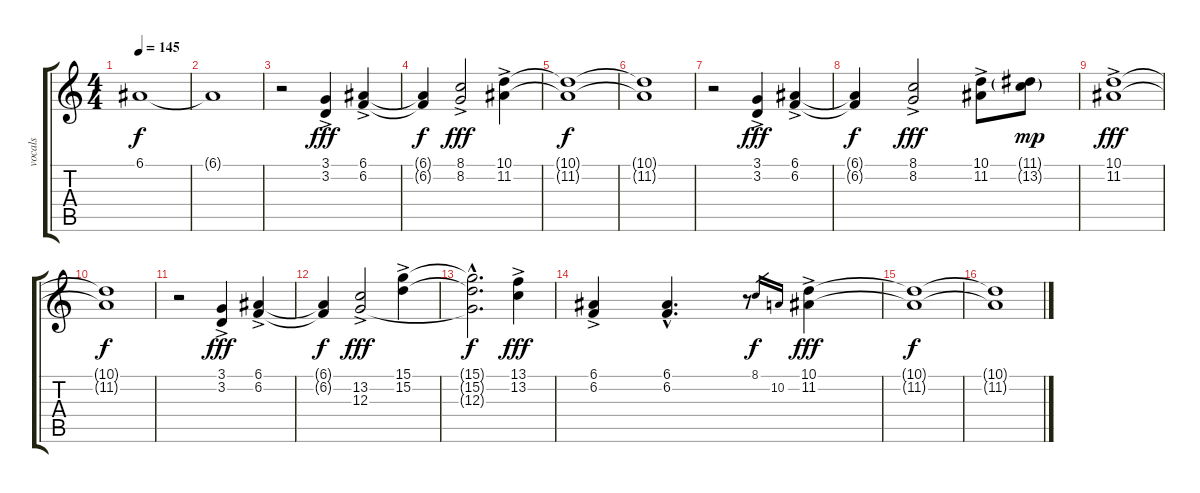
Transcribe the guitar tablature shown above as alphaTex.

\track ("vocals" "vocals") {instrument lead2sawtooth}
\staff {score tabs}
\tuning (E4 B3 G3 D3 A2 E2) {hide}
\ts (4 4)
\tempo 145
\clef g2
\ks c
6.1{t}.1{dy f} |
6.1{t}.1 |
r.2 (3.1 3.2{ac}).4{dy fff} (6.1 6.2{ac}).4 |
(6.1{t} 6.2{t}).4{dy f} (8.1 8.2{ac}).2{dy fff} (10.1 11.2{ac}).4 |
(10.1{t} 11.2{t}).1{dy f} |
(10.1{t} 11.2{t}).1 |
r.2 (3.1 3.2{ac}).4{dy fff} (6.1 6.2{ac}).4 |
(6.1{t} 6.2{t}).4{dy f} (8.1 8.2{ac}).2{dy fff} (10.1 11.2{ac}).8 (11.1{g} 13.2{g}).8{dy mp} |
(10.1 11.2{ac}).1{dy fff} |
(10.1{t} 11.2{t}).1{dy f} |
r.2 (3.1 3.2{ac}).4{dy fff} (6.1 6.2{ac}).4 |
(6.1{t} 6.2{t}).4{dy f} (13.2 12.3{ac}).2{dy fff} (15.1 15.2{ac}).4 |
(15.1{hac t} 15.2{hac t} 12.3{hac t}).2{d dy f} (13.1 13.2{ac}).4{dy fff} |
(6.1 6.2{ac}).4 (6.1{hac} 6.2{hac}).4{d} r.8 8.1.16{gr dy f} 10.2.16{gr} (10.1 11.2{ac}).4{dy fff} |
(10.1{t} 11.2{t}).1{dy f} |
(10.1{t} 11.2{t}).1
